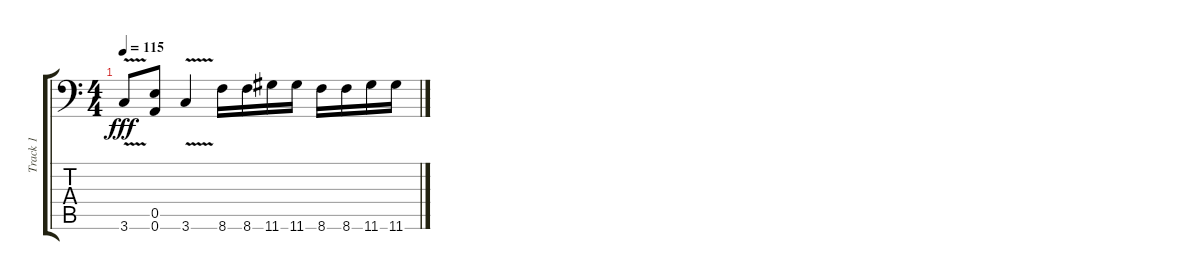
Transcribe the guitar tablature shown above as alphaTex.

\track ("Track 1" "Track 1") {instrument distortionguitar}
\staff {score tabs}
\tuning (B3 Gb3 D3 A2 E2 A1) {hide}
\ts (4 4)
\tempo 115
\clef f4
\ks c
3.6{v}.8{dy fff} (0.5 0.6).8 3.6{v}.4 8.6.16 8.6.16 11.6.16 11.6.16 8.6.16 8.6.16 11.6.16 11.6.16
